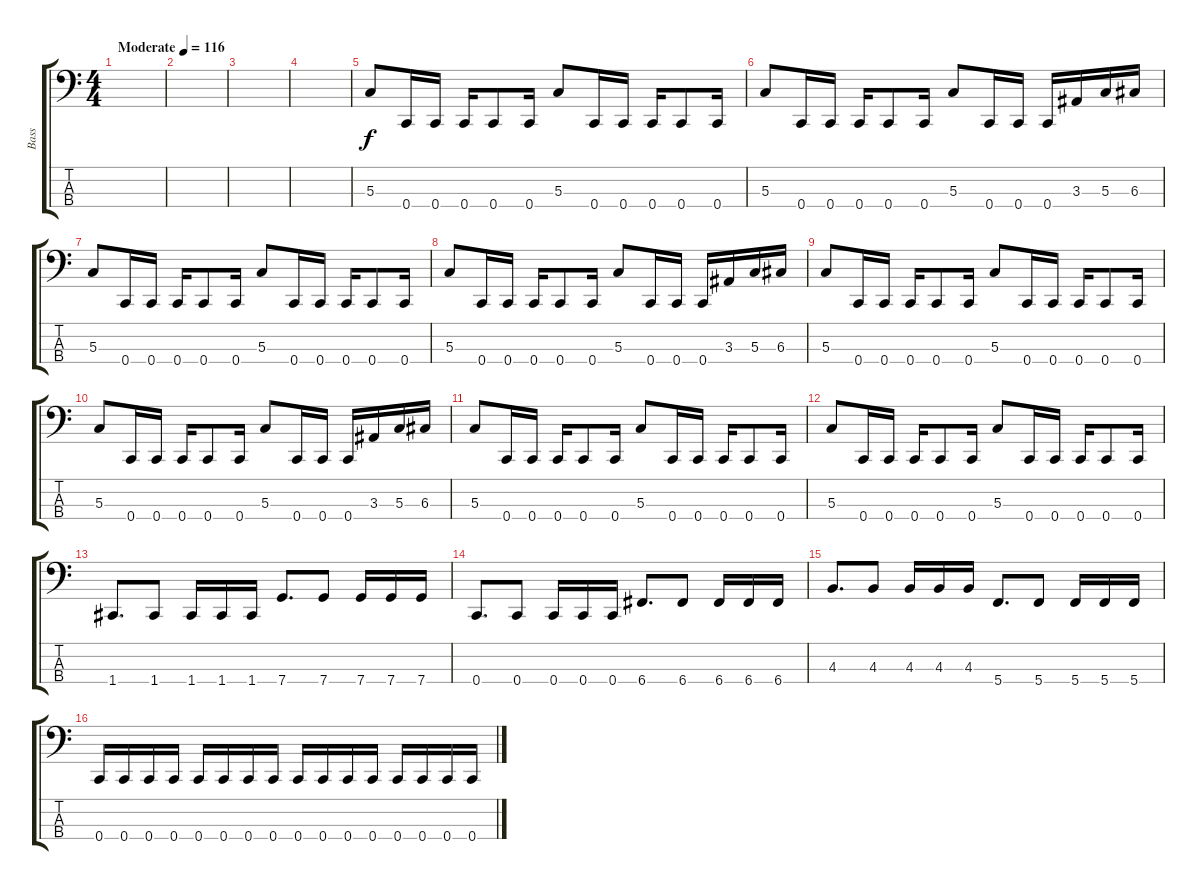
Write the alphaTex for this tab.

\track ("Bass" "Bass") {instrument electricbassfinger}
\staff {score tabs}
\tuning (F2 C2 G1 C1) {hide}
\ts (4 4)
\tempo (116 "Moderate")
\clef f4
\ks c
|
|
|
|
5.3.8 0.4.16 0.4.16 0.4.16 0.4.8 0.4.16 5.3.8 0.4.16 0.4.16 0.4.16 0.4.8 0.4.16 |
5.3.8 0.4.16 0.4.16 0.4.16 0.4.8 0.4.16 5.3.8 0.4.16 0.4.16 0.4.16 3.3.16 5.3.16 6.3.16 |
5.3.8 0.4.16 0.4.16 0.4.16 0.4.8 0.4.16 5.3.8 0.4.16 0.4.16 0.4.16 0.4.8 0.4.16 |
5.3.8 0.4.16 0.4.16 0.4.16 0.4.8 0.4.16 5.3.8 0.4.16 0.4.16 0.4.16 3.3.16 5.3.16 6.3.16 |
5.3.8 0.4.16 0.4.16 0.4.16 0.4.8 0.4.16 5.3.8 0.4.16 0.4.16 0.4.16 0.4.8 0.4.16 |
5.3.8 0.4.16 0.4.16 0.4.16 0.4.8 0.4.16 5.3.8 0.4.16 0.4.16 0.4.16 3.3.16 5.3.16 6.3.16 |
5.3.8 0.4.16 0.4.16 0.4.16 0.4.8 0.4.16 5.3.8 0.4.16 0.4.16 0.4.16 0.4.8 0.4.16 |
5.3.8 0.4.16 0.4.16 0.4.16 0.4.8 0.4.16 5.3.8 0.4.16 0.4.16 0.4.16 0.4.8 0.4.16 |
1.4.8{d} 1.4.8 1.4.16 1.4.16 1.4.16 7.4.8{d} 7.4.8 7.4.16 7.4.16 7.4.16 |
0.4.8{d} 0.4.8 0.4.16 0.4.16 0.4.16 6.4.8{d} 6.4.8 6.4.16 6.4.16 6.4.16 |
4.3.8{d} 4.3.8 4.3.16 4.3.16 4.3.16 5.4.8{d} 5.4.8 5.4.16 5.4.16 5.4.16 |
0.4.16 0.4.16 0.4.16 0.4.16 0.4.16 0.4.16 0.4.16 0.4.16 0.4.16 0.4.16 0.4.16 0.4.16 0.4.16 0.4.16 0.4.16 0.4.16
